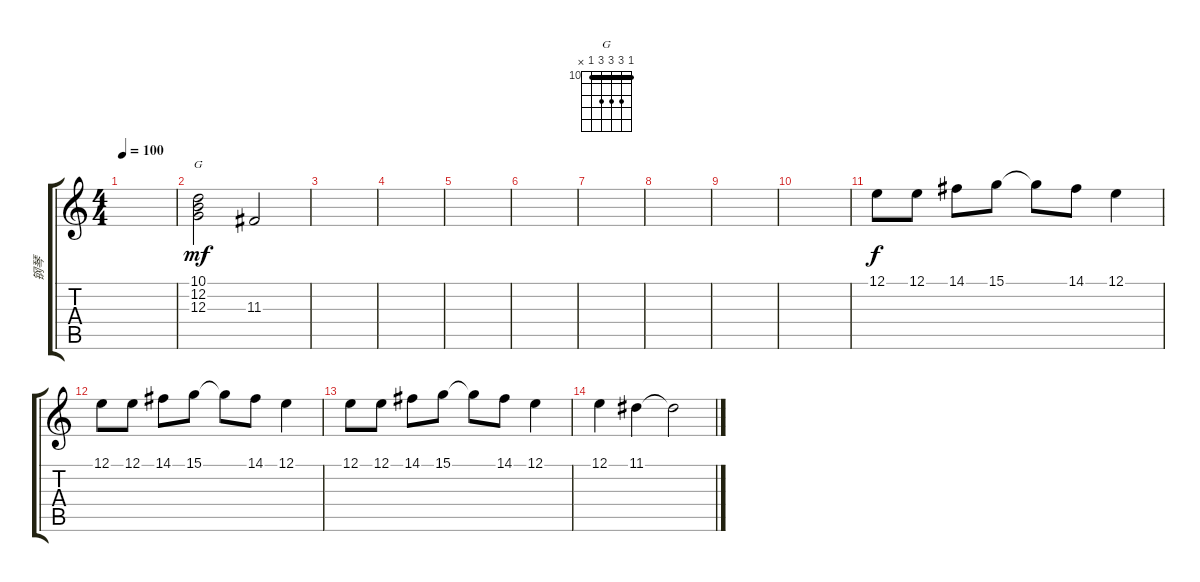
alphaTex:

\track ("钢琴" "钢琴") {instrument acousticgrandpiano}
\staff {score tabs}
\tuning (E4 B3 G3 D3 A2 E2) {hide}
\chord ("G" 10 12 12 12 10 x) {firstfret 10 barre 10}
\ts (4 4)
\tempo 100
\clef g2
\ks c
|
(10.1 12.2 12.3).2{ch "G" dy mf} 11.3.2 |
|
|
|
|
|
|
|
|
12.1.8{dy f} 12.1.8 14.1.8 15.1.8 15.1{t}.8 14.1.8 12.1.4 |
12.1.8 12.1.8 14.1.8 15.1.8 15.1{t}.8 14.1.8 12.1.4 |
12.1.8 12.1.8 14.1.8 15.1.8 15.1{t}.8 14.1.8 12.1.4 |
12.1.4 11.1.4 11.1{t}.2
